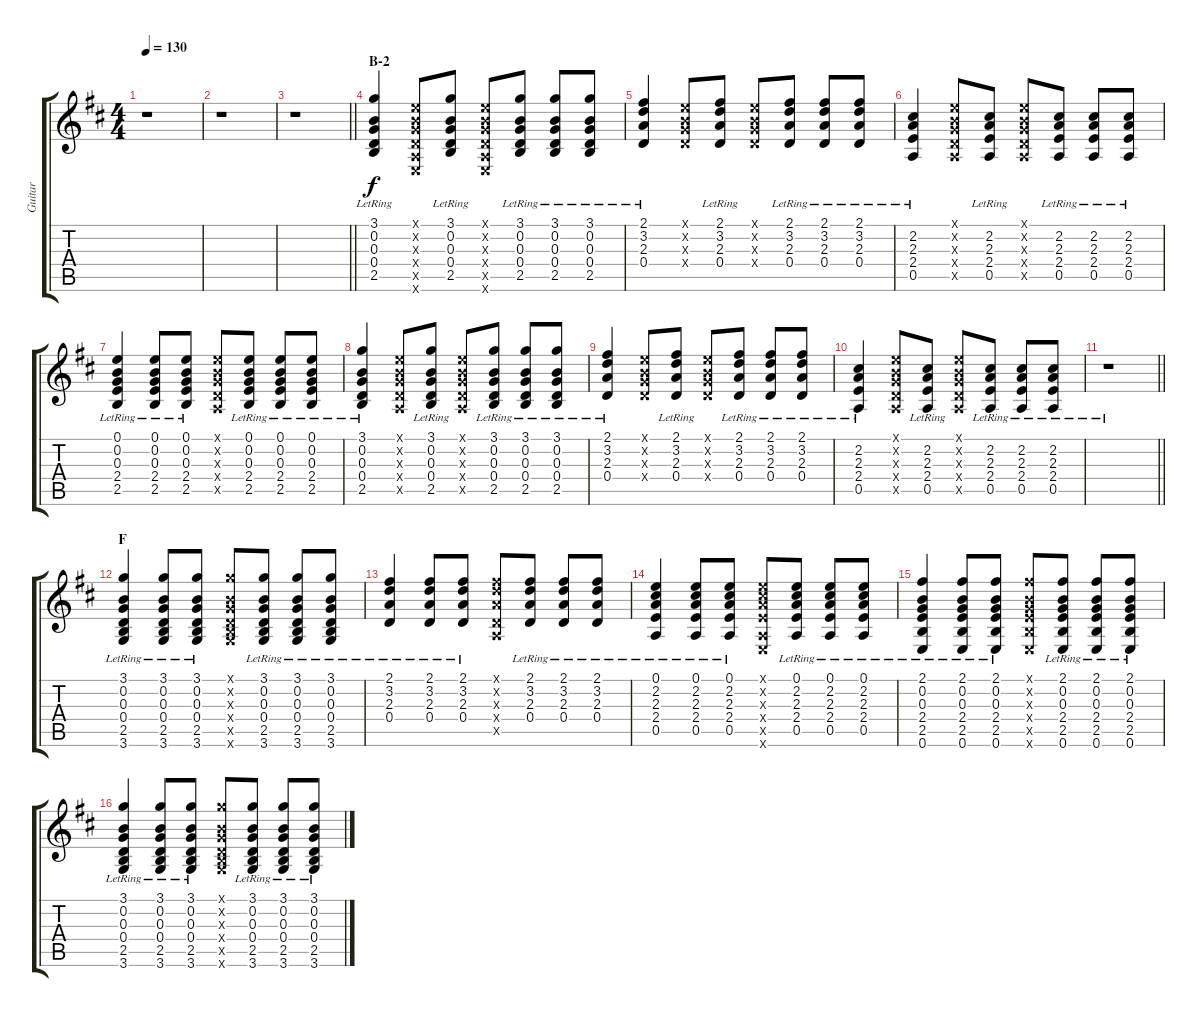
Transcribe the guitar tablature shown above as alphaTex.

\track ("Guitar" "Guitar") {instrument acousticguitarsteel}
\staff {score tabs}
\tuning (E4 B3 G3 D3 A2 E2) {hide}
\ts (4 4)
\tempo 130
\clef g2
\ks d
r.1{dy f} |
r.1 |
\barLineRight lightlight
r.1 |
\section ("" "B-2")
(3.1{lr} 0.2{lr} 0.3{lr} 0.4{lr} 2.5{lr}).4 (0.1{x} 0.2{x} 0.3{x} 0.4{x} 0.5{x} 0.6{x}).8 (3.1{lr} 0.2{lr} 0.3{lr} 0.4{lr} 2.5{lr}).8 (0.1{x} 0.2{x} 0.3{x} 0.4{x} 0.5{x} 0.6{x}).8 (3.1{lr} 0.2{lr} 0.3{lr} 0.4{lr} 2.5{lr}).8 (3.1{lr} 0.2{lr} 0.3{lr} 0.4{lr} 2.5{lr}).8 (3.1{lr} 0.2{lr} 0.3{lr} 0.4{lr} 2.5{lr}).8 |
(2.1{lr} 3.2{lr} 2.3{lr} 0.4{lr}).4 (0.1{x} 0.2{x} 0.3{x} 0.4{x}).8 (2.1{lr} 3.2{lr} 2.3{lr} 0.4{lr}).8 (0.1{x} 0.2{x} 0.3{x} 0.4{x}).8 (2.1{lr} 3.2{lr} 2.3{lr} 0.4{lr}).8 (2.1{lr} 3.2{lr} 2.3{lr} 0.4{lr}).8 (2.1{lr} 3.2{lr} 2.3{lr} 0.4{lr}).8 |
(2.2{lr} 2.3{lr} 2.4{lr} 0.5{lr}).4 (0.1{x} 0.2{x} 0.3{x} 0.4{x} 0.5{x}).8 (2.2{lr} 2.3{lr} 2.4{lr} 0.5{lr}).8 (0.1{x} 0.2{x} 0.3{x} 0.4{x} 0.5{x}).8 (2.2{lr} 2.3{lr} 2.4{lr} 0.5{lr}).8 (2.2{lr} 2.3{lr} 2.4{lr} 0.5{lr}).8 (2.2{lr} 2.3{lr} 2.4{lr} 0.5{lr}).8 |
(0.1{lr} 0.2{lr} 0.3{lr} 2.4{lr} 2.5{lr}).4 (0.1{lr} 0.2{lr} 0.3{lr} 2.4{lr} 2.5{lr}).8 (0.1{lr} 0.2{lr} 0.3{lr} 2.4{lr} 2.5{lr}).8 (0.1{x} 0.2{x} 0.3{x} 0.4{x} 0.5{x}).8 (0.1{lr} 0.2{lr} 0.3{lr} 2.4{lr} 2.5{lr}).8 (0.1{lr} 0.2{lr} 0.3{lr} 2.4{lr} 2.5{lr}).8 (0.1{lr} 0.2{lr} 0.3{lr} 2.4{lr} 2.5{lr}).8 |
(3.1{lr} 0.2{lr} 0.3{lr} 0.4{lr} 2.5{lr}).4 (0.1{x} 0.2{x} 0.3{x} 0.4{x} 0.5{x}).8 (3.1{lr} 0.2{lr} 0.3{lr} 0.4{lr} 2.5{lr}).8 (0.1{x} 0.2{x} 0.3{x} 0.4{x} 0.5{x}).8 (3.1{lr} 0.2{lr} 0.3{lr} 0.4{lr} 2.5{lr}).8 (3.1{lr} 0.2{lr} 0.3{lr} 0.4{lr} 2.5{lr}).8 (3.1{lr} 0.2{lr} 0.3{lr} 0.4{lr} 2.5{lr}).8 |
(2.1{lr} 3.2{lr} 2.3{lr} 0.4{lr}).4 (0.1{x} 0.2{x} 0.3{x} 0.4{x}).8 (2.1{lr} 3.2{lr} 2.3{lr} 0.4{lr}).8 (0.1{x} 0.2{x} 0.3{x} 0.4{x}).8 (2.1{lr} 3.2{lr} 2.3{lr} 0.4{lr}).8 (2.1{lr} 3.2{lr} 2.3{lr} 0.4{lr}).8 (2.1{lr} 3.2{lr} 2.3{lr} 0.4{lr}).8 |
(2.2{lr} 2.3{lr} 2.4{lr} 0.5{lr}).4 (0.1{x} 0.2{x} 0.3{x} 0.4{x} 0.5{x}).8 (2.2{lr} 2.3{lr} 2.4{lr} 0.5{lr}).8 (0.1{x} 0.2{x} 0.3{x} 0.4{x} 0.5{x}).8 (2.2{lr} 2.3{lr} 2.4{lr} 0.5{lr}).8 (2.2{lr} 2.3{lr} 2.4{lr} 0.5{lr}).8 (2.2{lr} 2.3{lr} 2.4{lr} 0.5{lr}).8 |
\barLineRight lightlight
r.1 |
\section ("" "F")
(3.1{lr} 0.2{lr} 0.3{lr} 0.4{lr} 2.5 3.6).4 (3.1{lr} 0.2{lr} 0.3{lr} 0.4{lr} 2.5 3.6).8 (3.1{lr} 0.2{lr} 0.3{lr} 0.4{lr} 2.5 3.6).8 (3.1{x} 0.2{x} 0.3{x} 0.4{x} 2.5{x} 3.6{x}).8 (3.1{lr} 0.2{lr} 0.3{lr} 0.4{lr} 2.5 3.6).8 (3.1{lr} 0.2{lr} 0.3{lr} 0.4{lr} 2.5 3.6).8 (3.1{lr} 0.2{lr} 0.3{lr} 0.4{lr} 2.5 3.6).8 |
(2.1{lr} 3.2{lr} 2.3{lr} 0.4{lr}).4 (2.1{lr} 3.2{lr} 2.3{lr} 0.4{lr}).8 (2.1{lr} 3.2{lr} 2.3{lr} 0.4{lr}).8 (2.1{x} 3.2{x} 2.3{x} 0.4{x} 0.5{x}).8 (2.1{lr} 3.2{lr} 2.3{lr} 0.4{lr}).8 (2.1{lr} 3.2{lr} 2.3{lr} 0.4{lr}).8 (2.1{lr} 3.2{lr} 2.3{lr} 0.4{lr}).8 |
(0.1{lr} 2.2{lr} 2.3{lr} 2.4{lr} 0.5).4 (0.1{lr} 2.2{lr} 2.3{lr} 2.4{lr} 0.5).8 (0.1{lr} 2.2{lr} 2.3{lr} 2.4{lr} 0.5).8 (0.1{x} 2.2{x} 2.3{x} 2.4{x} 0.5{x} 0.6{x}).8 (0.1{lr} 2.2{lr} 2.3{lr} 2.4{lr} 0.5).8 (0.1{lr} 2.2{lr} 2.3{lr} 2.4{lr} 0.5).8 (0.1{lr} 2.2{lr} 2.3{lr} 2.4{lr} 0.5).8 |
(2.1{lr} 0.2{lr} 0.3{lr} 2.4{lr} 2.5 0.6).4 (2.1{lr} 0.2{lr} 0.3{lr} 2.4{lr} 2.5 0.6).8 (2.1{lr} 0.2{lr} 0.3{lr} 2.4{lr} 2.5 0.6).8 (2.1{x} 0.2{x} 0.3{x} 2.4{x} 2.5{x} 0.6{x}).8 (2.1{lr} 0.2{lr} 0.3{lr} 2.4{lr} 2.5 0.6).8 (2.1{lr} 0.2{lr} 0.3{lr} 2.4{lr} 2.5 0.6).8 (2.1{lr} 0.2{lr} 0.3{lr} 2.4{lr} 2.5 0.6).8 |
(3.1{lr} 0.2{lr} 0.3{lr} 0.4{lr} 2.5 3.6).4 (3.1{lr} 0.2{lr} 0.3{lr} 0.4{lr} 2.5 3.6).8 (3.1{lr} 0.2{lr} 0.3{lr} 0.4{lr} 2.5 3.6).8 (3.1{x} 0.2{x} 0.3{x} 0.4{x} 2.5{x} 3.6{x}).8 (3.1{lr} 0.2{lr} 0.3{lr} 0.4{lr} 2.5 3.6).8 (3.1{lr} 0.2{lr} 0.3{lr} 0.4{lr} 2.5 3.6).8 (3.1{lr} 0.2{lr} 0.3{lr} 0.4{lr} 2.5 3.6).8
